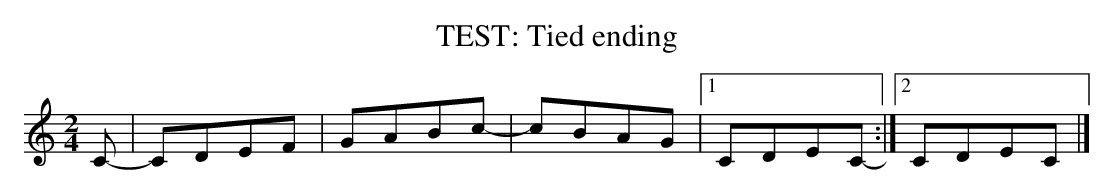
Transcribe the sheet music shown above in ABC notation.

X:1
T:TEST: Tied ending
M:2/4
L:1/8
K:C
C-|CDEF|GABc-|cBAG|[1 CDEC-:|[2 CDEC|]
